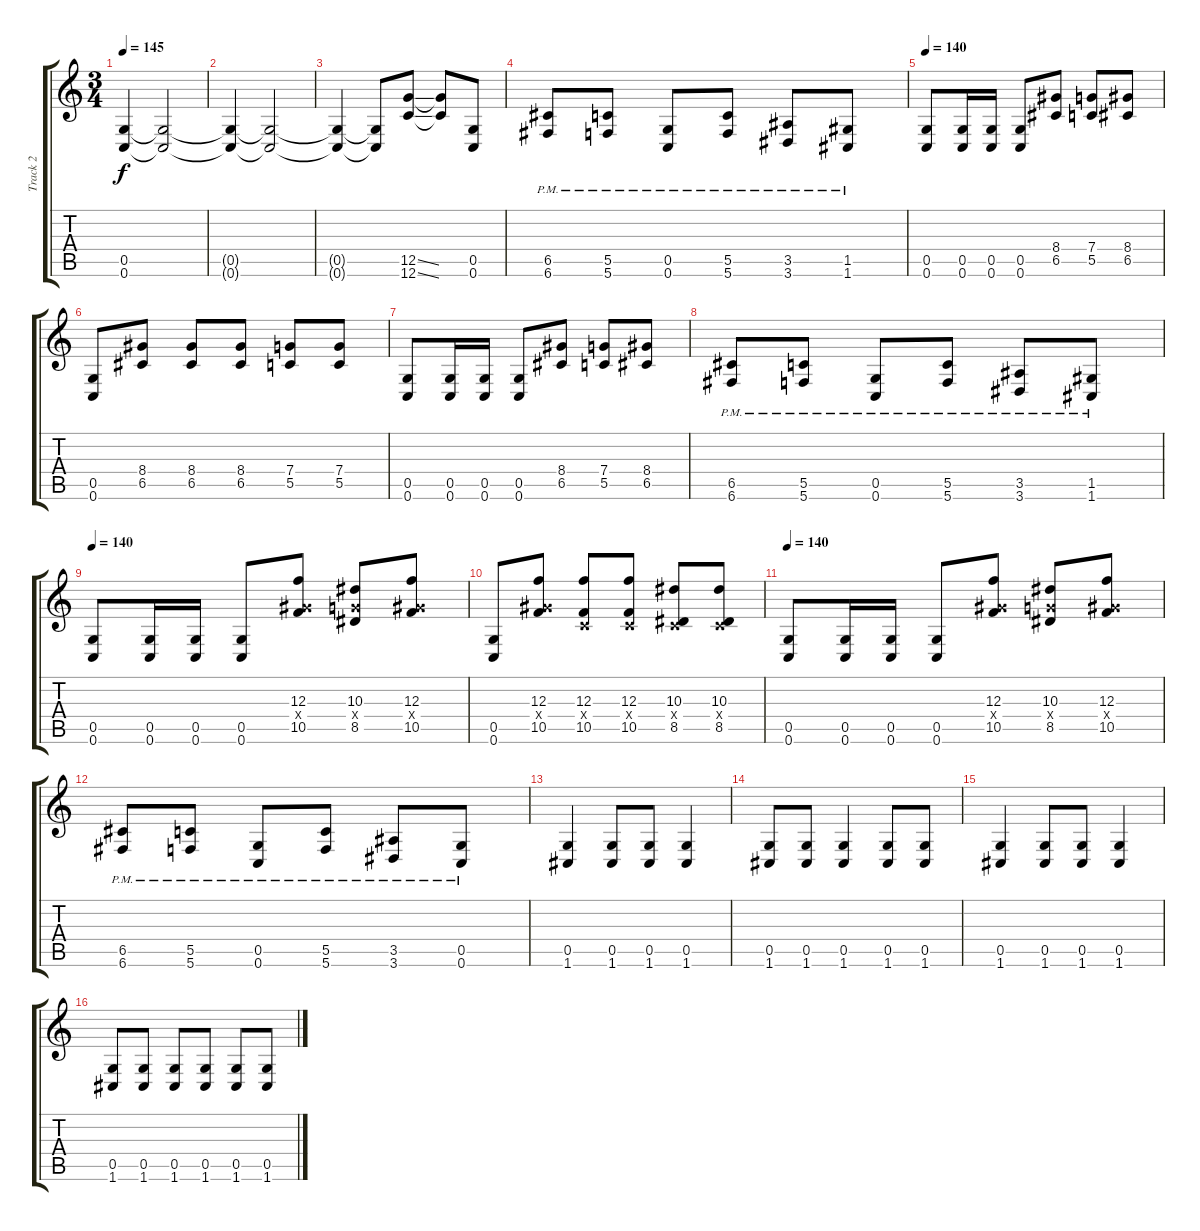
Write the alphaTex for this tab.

\track ("Track 2" "Track 2") {instrument distortionguitar}
\staff {score tabs}
\tuning (D4 A3 F3 C3 G2 C2) {hide}
\ts (3 4)
\tempo 145
\clef g2
\ks c
(0.5{t} 0.6{t}).4{dy f} (0.5{t} 0.6{t}).2 |
(0.5{t} 0.6{t}).4 (0.5{t} 0.6{t}).2 |
(0.5{t} 0.6{t}).4 (0.5{t} 0.6{t}).8 (12.5{ss} 12.6{ss}).8 (12.5{t} 12.6{t}).8 (0.5 0.6).8 |
(6.5{pm} 6.6{pm}).8 (5.5{pm} 5.6{pm}).8 (0.5{pm} 0.6{pm}).8 (5.5{pm} 5.6{pm}).8 (3.5{pm} 3.6{pm}).8 (1.5{pm} 1.6{pm}).8 |
\tempo 140
(0.5 0.6).8 (0.5 0.6).16 (0.5 0.6).16 (0.5 0.6).8 (8.4 6.5).8 (7.4 5.5).8 (8.4 6.5).8 |
(0.5 0.6).8 (8.4 6.5).8 (8.4 6.5).8 (8.4 6.5).8 (7.4 5.5).8 (7.4 5.5).8 |
(0.5 0.6).8 (0.5 0.6).16 (0.5 0.6).16 (0.5 0.6).8 (8.4 6.5).8 (7.4 5.5).8 (8.4 6.5).8 |
(6.5{pm} 6.6{pm}).8 (5.5{pm} 5.6{pm}).8 (0.5{pm} 0.6{pm}).8 (5.5{pm} 5.6{pm}).8 (3.5{pm} 3.6{pm}).8 (1.5{pm} 1.6{pm}).8 |
\tempo 140
(0.5 0.6).8 (0.5 0.6).16 (0.5 0.6).16 (0.5 0.6).8 (12.3 8.4{x} 10.5).8 (10.3 7.4{x} 8.5).8 (12.3 8.4{x} 10.5).8 |
(0.5 0.6).8 (12.3 8.4{x} 10.5).8 (12.3 0.4{x} 10.5).8 (12.3 0.4{x} 10.5).8 (10.3 0.4{x} 8.5).8 (10.3 0.4{x} 8.5).8 |
\tempo 140
(0.5 0.6).8 (0.5 0.6).16 (0.5 0.6).16 (0.5 0.6).8 (12.3 8.4{x} 10.5).8 (10.3 7.4{x} 8.5).8 (12.3 8.4{x} 10.5).8 |
(6.5{pm} 6.6{pm}).8 (5.5{pm} 5.6{pm}).8 (0.5{pm} 0.6{pm}).8 (5.5{pm} 5.6{pm}).8 (3.5{pm} 3.6{pm}).8 (0.5{pm} 0.6{pm}).8 |
(0.5 1.6).4 (0.5 1.6).8 (0.5 1.6).8 (0.5 1.6).4 |
(0.5 1.6).8 (0.5 1.6).8 (0.5 1.6).4 (0.5 1.6).8 (0.5 1.6).8 |
(0.5 1.6).4 (0.5 1.6).8 (0.5 1.6).8 (0.5 1.6).4 |
(0.5 1.6).8 (0.5 1.6).8 (0.5 1.6).8 (0.5 1.6).8 (0.5 1.6).8 (0.5 1.6).8
